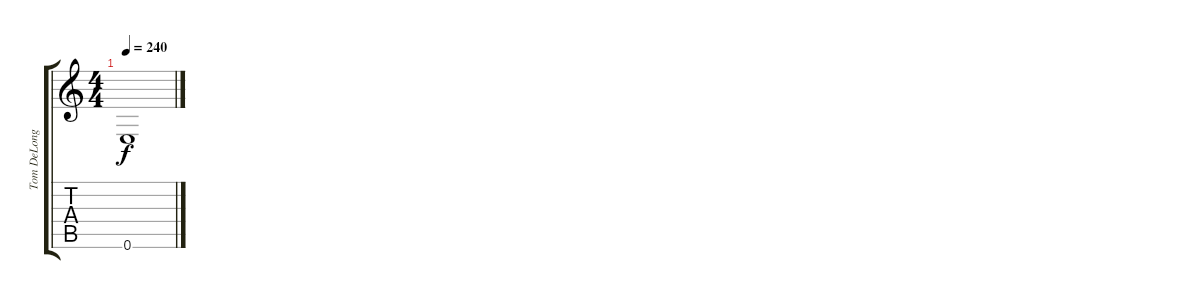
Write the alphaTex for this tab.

\track ("Tom DeLonge - Guitar 1" "Tom DeLong") {instrument distortionguitar}
\staff {score tabs}
\tuning (E4 B3 G3 D3 A2 E2) {hide}
\ts (4 4)
\tempo 240
\clef g2
\ks c
0.6{t}.1{dy f}
